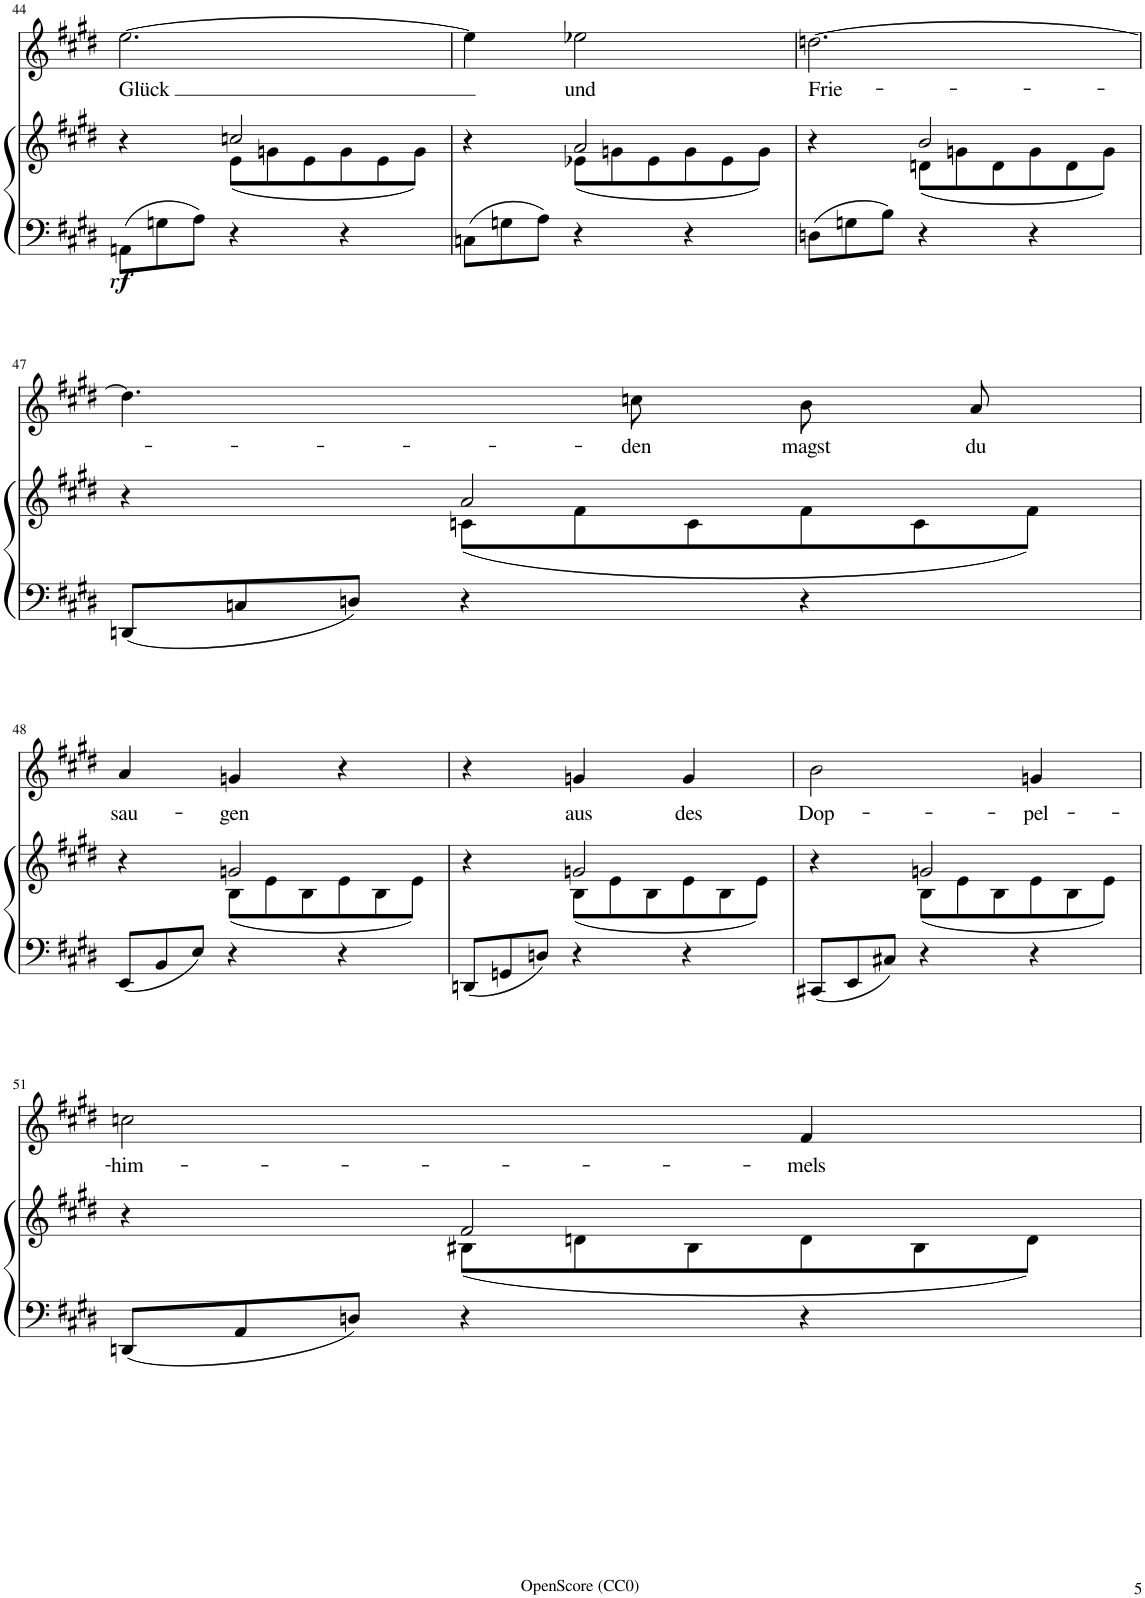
**kern	**kern	**dynam	**kern	**text
*part2	*part2	*part2	*part1	*part1
*staff3	*staff2	*staff2/3	*staff1	*staff1
*I"Pianoforte	*	*	*I"Singstimme Voice	*
*I'Pno	*	*	*	*
!!LO:PB:g=z
*clefF4	*clefG2	*	*clefG2	*
*k[f#c#g#d#]	*k[f#c#g#d#]	*	*k[f#c#g#d#]	*
*M3/4	*M3/4	*	*M3/4	*
*Xbrackettup	*	*	*	*
=44	=44	=44	=44	=44
*	*^	*	*	*
!	!	!	!LO:DY:b=2	!	!LO:LY:b
12AAn\L	4r	4ryy	rf	[2.ee\	Glück
12Gn\	.	.	.	.	.
12A\J	.	.	.	.	.
*	*	*Xbrackettup	*	*	*
4r	2ccn/	(12e\L	.	.	.
.	.	12gn\	.	.	.
.	.	12e\	.	.	.
4r	.	12g\	.	.	.
.	.	12e\	.	.	.
.	.	12g\J)	.	.	.
=45	=45	=45	=45	=45	=45
12Cn\L	4r	4ryy	.	4ee\]	.
12Gn\	.	.	.	.	.
12A\J	.	.	.	.	.
!	!	!	!	!	!LO:LY:b
4r	2a/	(12e-X\L	.	2ee-X\	und
.	.	12gn\	.	.	.
.	.	12e-\	.	.	.
4r	.	12g\	.	.	.
.	.	12e-\	.	.	.
.	.	12g\J)	.	.	.
=46	=46	=46	=46	=46	=46
!	!	!	!	!	!LO:LY:b
12Dn\L	4r	4ryy	.	[2.ddn\	Frie-
12Gn\	.	.	.	.	.
12B\J	.	.	.	.	.
4r	2b/	(12dn\L	.	.	.
.	.	12gn\	.	.	.
.	.	12d\	.	.	.
4r	.	12g\	.	.	.
.	.	12d\	.	.	.
.	.	12g\J)	.	.	.
!!LO:LB:g=z
=47	=47	=47	=47	=47	=47
12DDn/L	4r	4ryy	.	4.dd\]	.
12Cn/	.	.	.	.	.
12Dn/J	.	.	.	.	.
4r	2a/	(12cn\L	.	.	.
.	.	12f#\	.	.	.
!	!	!	!	!	!LO:LY:b
.	.	.	.	8ccn\	-den
.	.	12c\	.	.	.
!	!	!	!	!	!LO:LY:b
4r	.	12f#\	.	8b/L	magst
.	.	12c\	.	.	.
!	!	!	!	!	!LO:LY:b
.	.	.	.	8a/J	du
.	.	12f#\J)	.	.	.
!!LO:LB:g=z
=48	=48	=48	=48	=48	=48
!	!	!	!	!	!LO:LY:b
12EE/L	4r	4ryy	.	4a/	sau-
12BB/	.	.	.	.	.
12E/J	.	.	.	.	.
!	!	!	!	!	!LO:LY:b
4r	2gn/	(12B\L	.	4gn/	-gen
.	.	12e\	.	.	.
.	.	12B\	.	.	.
4r	.	12e\	.	4r	.
.	.	12B\	.	.	.
.	.	12e\J)	.	.	.
=49	=49	=49	=49	=49	=49
12DDn/L	4r	4ryy	.	4r	.
12GGn/	.	.	.	.	.
12Dn/J	.	.	.	.	.
!	!	!	!	!	!LO:LY:b
4r	2gn/	(12B\L	.	4gn/	aus
.	.	12e\	.	.	.
.	.	12B\	.	.	.
!	!	!	!	!	!LO:LY:b
4r	.	12e\	.	4g/	des
.	.	12B\	.	.	.
.	.	12e\J)	.	.	.
=50	=50	=50	=50	=50	=50
!	!	!	!	!	!LO:LY:b
12CC#X/L	4r	4ryy	.	2b\	Dop-
12EE/	.	.	.	.	.
12C#X/J	.	.	.	.	.
4r	2gn/	(12B\L	.	.	.
.	.	12e\	.	.	.
.	.	12B\	.	.	.
!	!	!	!	!	!LO:LY:b
4r	.	12e\	.	4gn/	-pel-
.	.	12B\	.	.	.
.	.	12e\J)	.	.	.
!!LO:LB:g=z
=51	=51	=51	=51	=51	=51
!	!	!	!	!	!LO:LY:b
12DDn/L	4r	4ryy	.	2ccn\	-him-
12AA/	.	.	.	.	.
12Dn/J	.	.	.	.	.
4r	2f#/	(12B#X\L	.	.	.
.	.	12dn\	.	.	.
.	.	12B#\	.	.	.
!	!	!	!	!	!LO:LY:b
4r	.	12d\	.	4f#/	-mels
.	.	12B#\	.	.	.
.	.	12d\J)	.	.	.
*	*v	*v	*	*	*
=	=	=	=	=
*-	*-	*-	*-	*-
